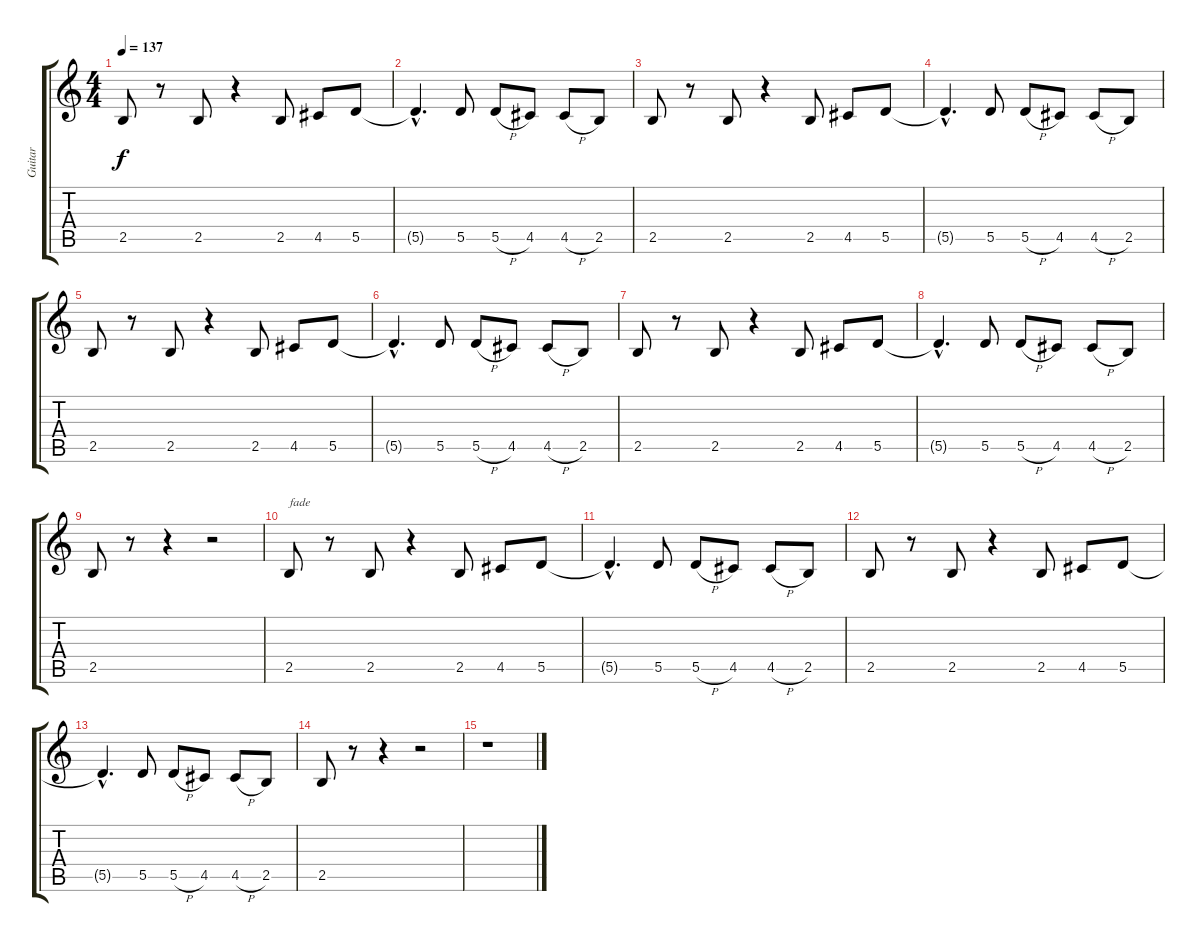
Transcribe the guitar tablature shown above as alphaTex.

\track ("Guitar" "Guitar") {instrument electricguitarclean}
\staff {score tabs}
\tuning (E4 B3 G3 D3 A2 E2) {hide}
\ts (4 4)
\tempo 137
\clef g2
\ks c
2.5.8{dy f} r.8 2.5.8 r.4 2.5.8 4.5.8 5.5.8 |
5.5{hac t}.4{d} 5.5.8 5.5{h}.8 4.5.8 4.5{h}.8 2.5.8 |
2.5.8 r.8 2.5.8 r.4 2.5.8 4.5.8 5.5.8 |
5.5{hac t}.4{d} 5.5.8 5.5{h}.8 4.5.8 4.5{h}.8 2.5.8 |
2.5.8 r.8 2.5.8 r.4 2.5.8 4.5.8 5.5.8 |
5.5{hac t}.4{d} 5.5.8 5.5{h}.8 4.5.8 4.5{h}.8 2.5.8 |
2.5.8 r.8 2.5.8 r.4 2.5.8 4.5.8 5.5.8 |
5.5{hac t}.4{d} 5.5.8 5.5{h}.8 4.5.8 4.5{h}.8 2.5.8 |
2.5.8 r.8 r.4 r.2 |
2.5.8{txt "fade"} r.8 2.5.8 r.4 2.5.8 4.5.8 5.5.8 |
5.5{hac t}.4{d} 5.5.8 5.5{h}.8 4.5.8 4.5{h}.8 2.5.8 |
2.5.8 r.8 2.5.8 r.4 2.5.8 4.5.8 5.5.8 |
5.5{hac t}.4{d} 5.5.8 5.5{h}.8 4.5.8 4.5{h}.8 2.5.8 |
2.5.8 r.8 r.4 r.2 |
r.1
